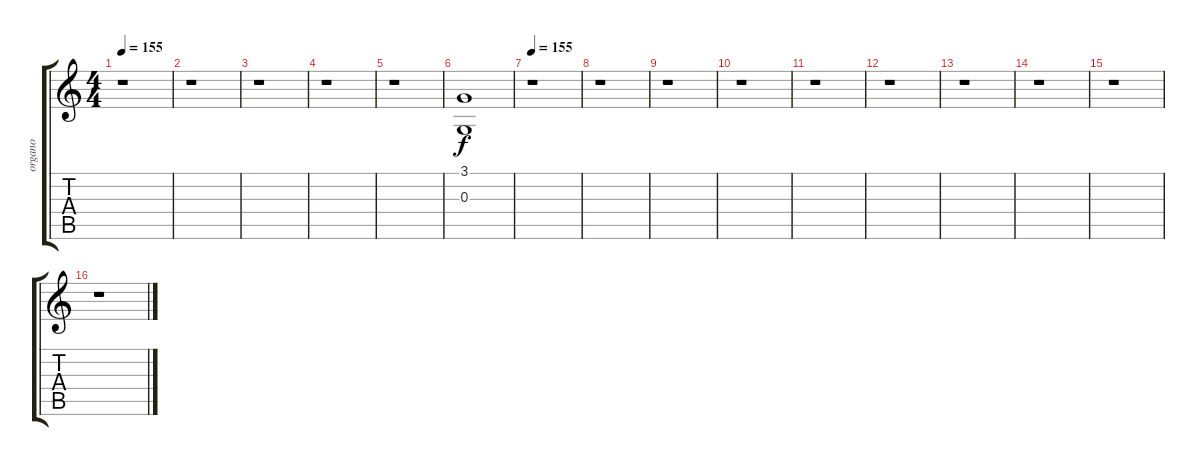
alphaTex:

\track ("organo" "organo") {instrument acousticgrandpiano}
\staff {score tabs}
\tuning (E4 B3 G3 D3 A2 E2) {hide}
\ts (4 4)
\tempo 155
\clef g2
\ks c
r.1{dy f} |
r.1 |
r.1 |
r.1 |
r.1 |
(3.1 0.3).1 |
\tempo 155
r.1 |
r.1 |
r.1 |
r.1 |
r.1 |
r.1 |
r.1 |
r.1 |
r.1 |
r.1
